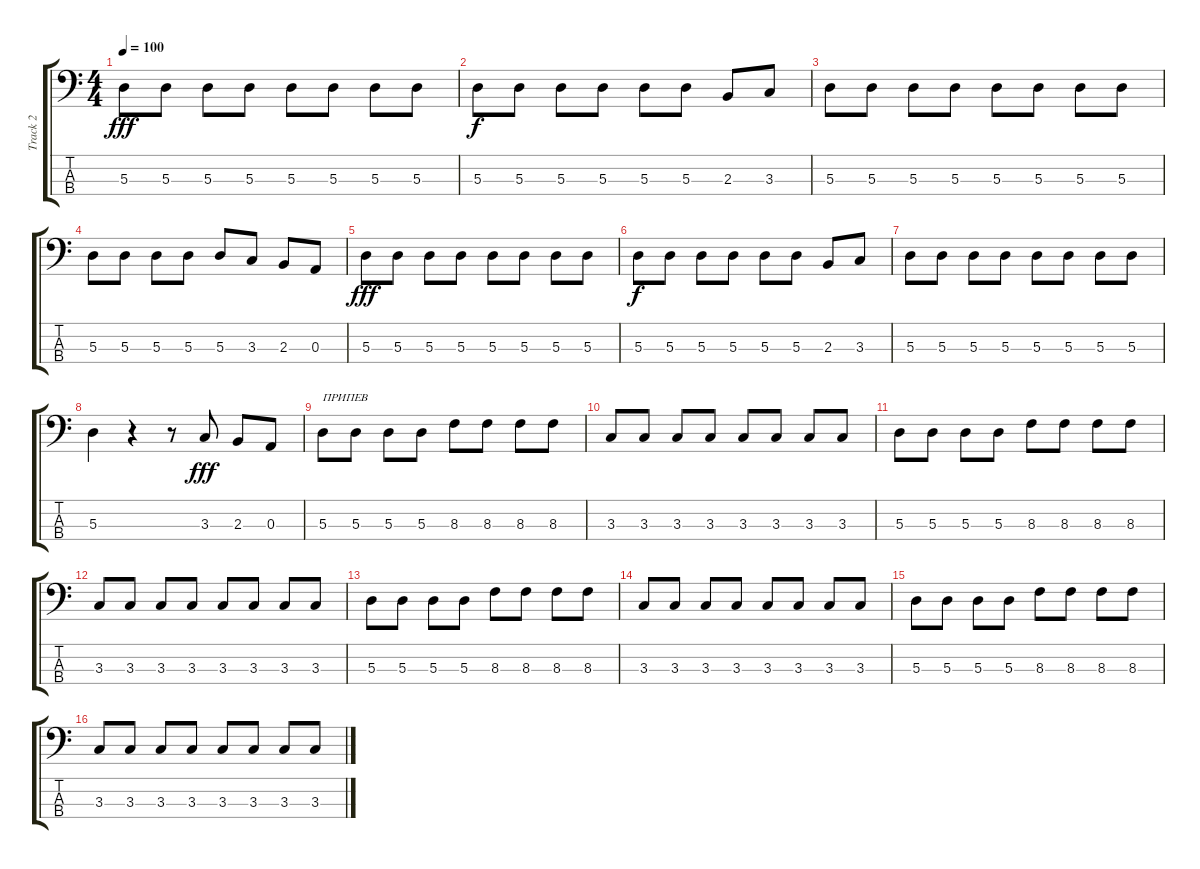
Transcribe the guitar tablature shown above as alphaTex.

\track ("Track 2" "Track 2") {instrument acousticbass}
\staff {score tabs}
\tuning (G2 D2 A1 E1) {hide}
\ts (4 4)
\tempo 100
\clef f4
\ks c
5.3.8{dy fff} 5.3.8 5.3.8 5.3.8 5.3.8 5.3.8 5.3.8 5.3.8 |
5.3.8{dy f} 5.3.8 5.3.8 5.3.8 5.3.8 5.3.8 2.3.8 3.3.8 |
5.3.8 5.3.8 5.3.8 5.3.8 5.3.8 5.3.8 5.3.8 5.3.8 |
5.3.8 5.3.8 5.3.8 5.3.8 5.3.8 3.3.8 2.3.8 0.3.8 |
5.3.8{dy fff} 5.3.8 5.3.8 5.3.8 5.3.8 5.3.8 5.3.8 5.3.8 |
5.3.8{dy f} 5.3.8 5.3.8 5.3.8 5.3.8 5.3.8 2.3.8 3.3.8 |
5.3.8 5.3.8 5.3.8 5.3.8 5.3.8 5.3.8 5.3.8 5.3.8 |
5.3.4 r.4 r.8 3.3.8{dy fff} 2.3.8 0.3.8 |
5.3.8{txt "ПРИПЕВ"} 5.3.8 5.3.8 5.3.8 8.3.8 8.3.8 8.3.8 8.3.8 |
3.3.8 3.3.8 3.3.8 3.3.8 3.3.8 3.3.8 3.3.8 3.3.8 |
5.3.8 5.3.8 5.3.8 5.3.8 8.3.8 8.3.8 8.3.8 8.3.8 |
3.3.8 3.3.8 3.3.8 3.3.8 3.3.8 3.3.8 3.3.8 3.3.8 |
5.3.8 5.3.8 5.3.8 5.3.8 8.3.8 8.3.8 8.3.8 8.3.8 |
3.3.8 3.3.8 3.3.8 3.3.8 3.3.8 3.3.8 3.3.8 3.3.8 |
5.3.8 5.3.8 5.3.8 5.3.8 8.3.8 8.3.8 8.3.8 8.3.8 |
3.3.8 3.3.8 3.3.8 3.3.8 3.3.8 3.3.8 3.3.8 3.3.8
